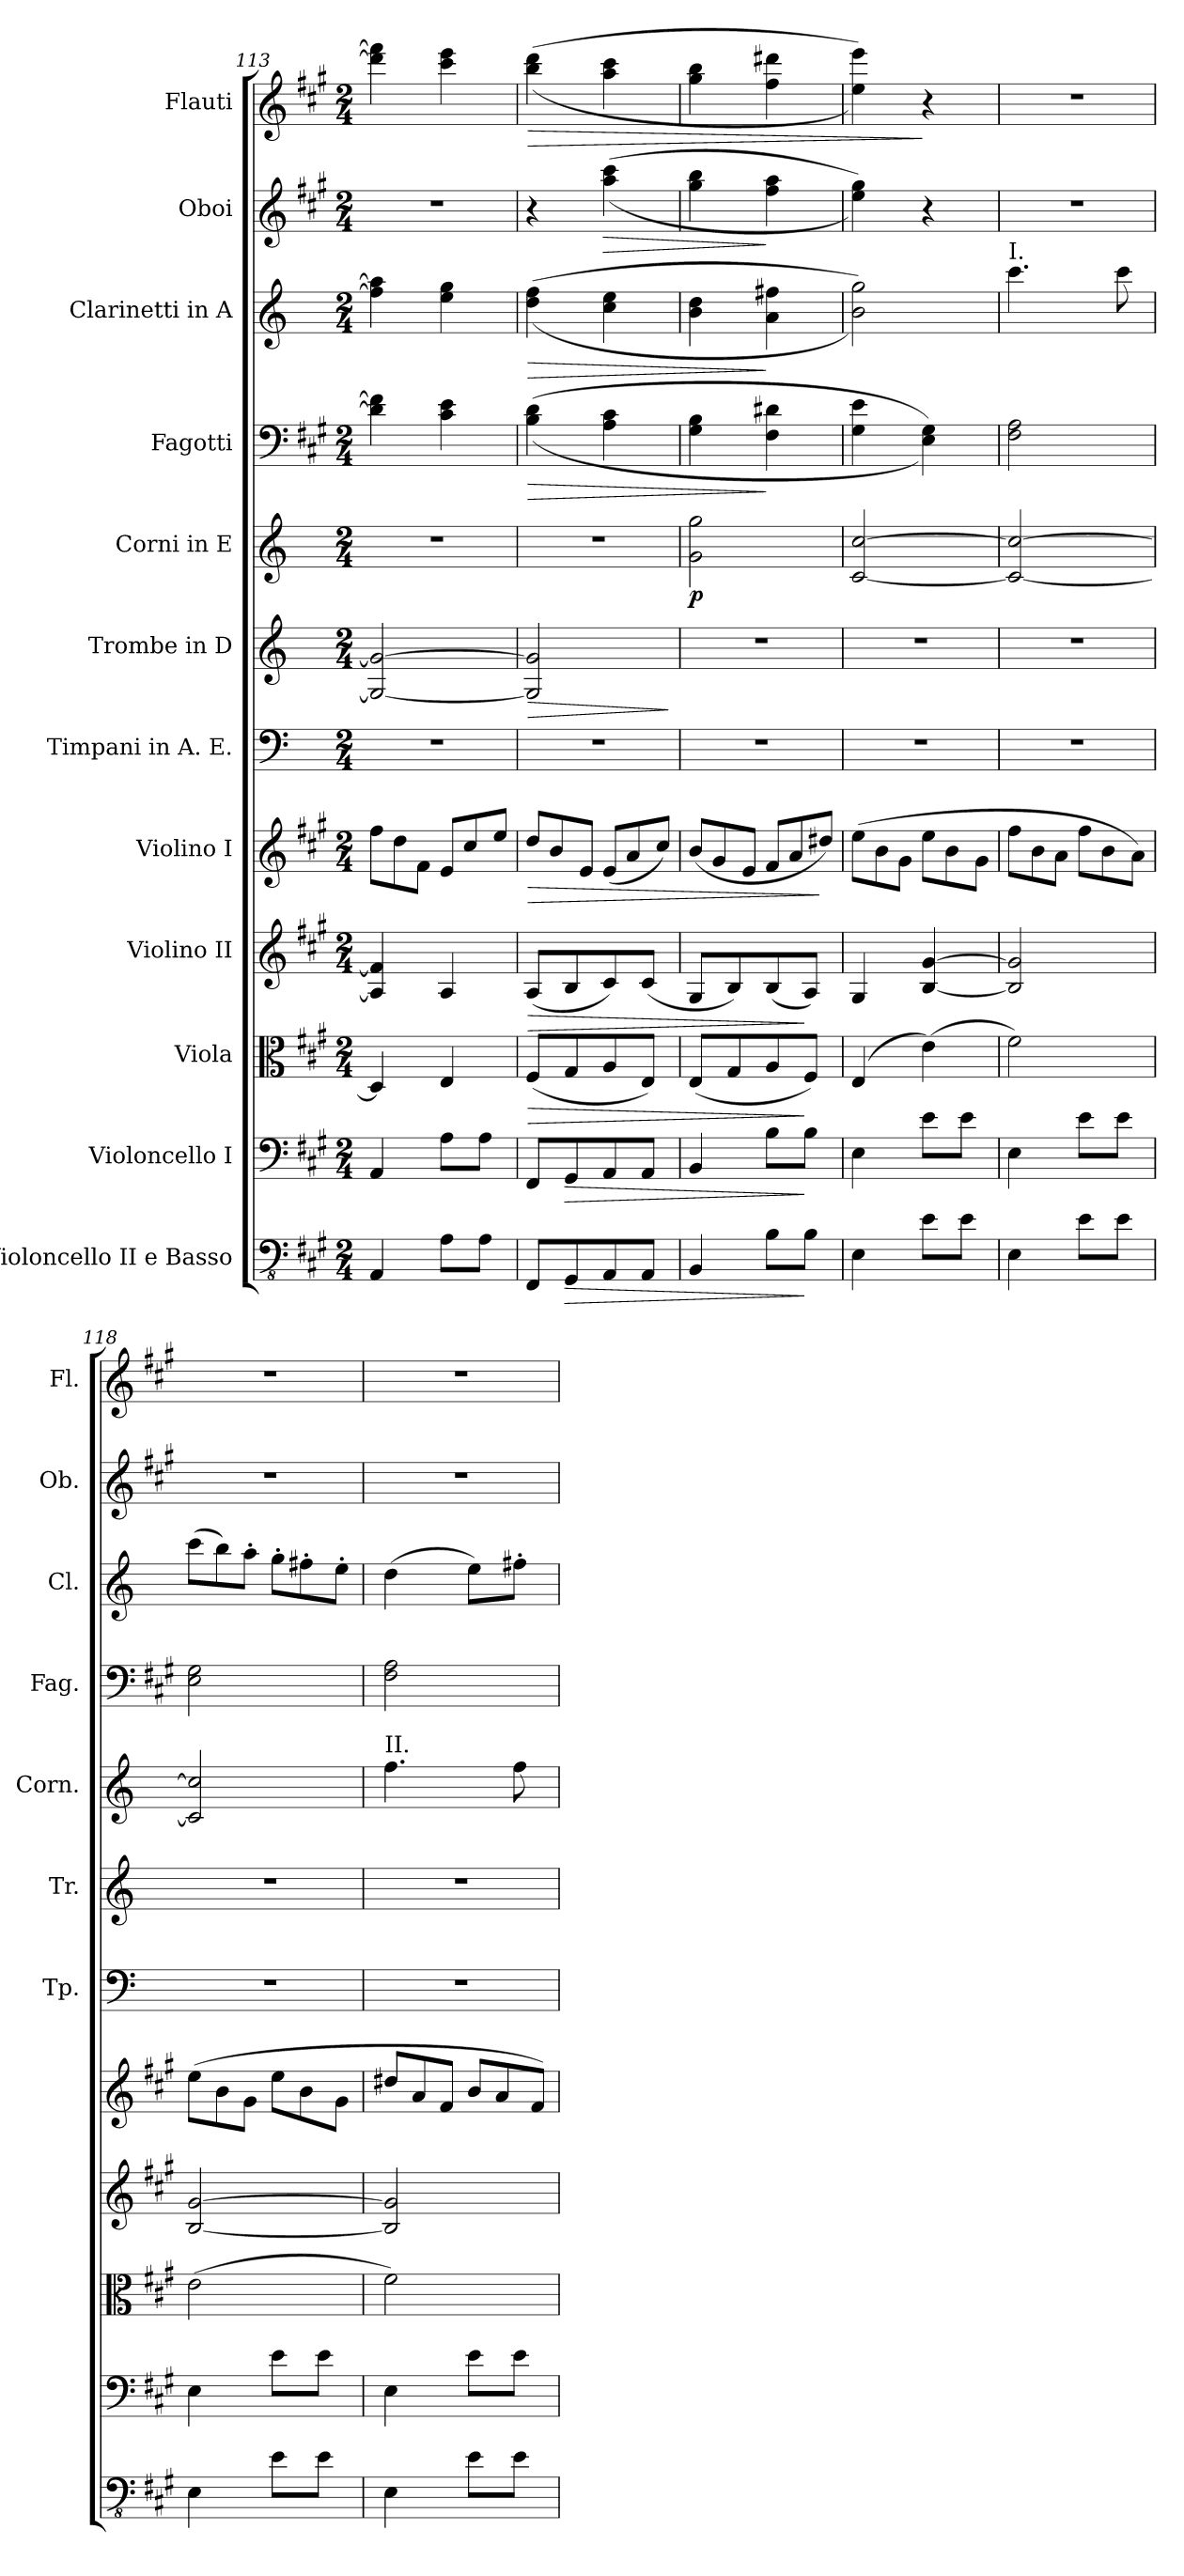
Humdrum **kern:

**kern	**dynam	**kern	**dynam	**kern	**dynam	**kern	**dynam	**kern	**dynam	**kern	**kern	**dynam	**kern	**dynam	**kern	**dynam	**kern	**dynam	**kern	**dynam	**kern	**dynam
*part12	*part12	*part11	*part11	*part10	*part10	*part9	*part9	*part8	*part8	*part7	*part6	*part6	*part5	*part5	*part4	*part4	*part3	*part3	*part2	*part2	*part1	*part1
*staff12	*staff12	*staff11	*staff11	*staff10	*staff10	*staff9	*staff9	*staff8	*staff8	*staff7	*staff6	*staff6	*staff5	*staff5	*staff4	*staff4	*staff3	*staff3	*staff2	*staff2	*staff1	*staff1
*I"Violoncello II e Basso	*	*I"Violoncello I	*	*I"Viola	*	*I"Violino II	*	*I"Violino I	*	*I"Timpani in A. E.	*I"Trombe in D	*	*I"Corni in E	*	*I"Fagotti	*	*I"Clarinetti in A	*	*I"Oboi	*	*I"Flauti	*
*	*	*	*	*	*	*	*	*	*	*I'Tp.	*I'Tr.	*	*I'Corn.	*	*I'Fag.	*	*I'Cl.	*	*I'Ob.	*	*I'Fl.	*
*clefFv4	*	*clefF4	*	*clefC3	*	*clefG2	*	*clefG2	*	*clefF4	*clefG2	*	*clefG2	*	*clefF4	*	*clefG2	*	*clefG2	*	*clefG2	*
*	*	*	*	*	*	*	*	*	*	*	*ITrd-1c-2	*	*ITrd5c8	*	*	*	*ITrd2c3	*	*	*	*	*
*k[f#c#g#]	*	*k[f#c#g#]	*	*k[f#c#g#]	*	*k[f#c#g#]	*	*k[f#c#g#]	*	*k[]	*k[f#c#]	*	*k[f#c#g#d#]	*	*k[f#c#g#]	*	*k[f#c#g#]	*	*k[f#c#g#]	*	*k[f#c#g#]	*
*M2/4	*	*M2/4	*	*M2/4	*	*M2/4	*	*M2/4	*	*M2/4	*M2/4	*	*M2/4	*	*M2/4	*	*M2/4	*	*M2/4	*	*M2/4	*
*	*	*	*	*	*	*	*	*Xtuplet	*	*	*	*	*	*	*	*	*	*	*	*	*	*
=113	=113	=113	=113	=113	=113	=113	=113	=113	=113	=113	=113	=113	=113	=113	=113	=113	=113	=113	=113	=113	=113	=113
4AAAi/	.	4AAi/	.	4Dj/]	.	4Ai/] 4f#Z/]	.	12ff#Z\L	.	2r	2Ai/_ 2ai/_	.	2r	.	4dj\] 4f#Z\]	.	4ddj\] 4ff#Z\]	.	2r	.	4dddj\] 4fff#Z\]	.
.	.	.	.	.	.	.	.	12dd\	.	.	.	.	.	.	.	.	.	.	.	.	.	.
.	.	.	.	.	.	.	.	12f#\J	.	.	.	.	.	.	.	.	.	.	.	.	.	.
8AAj\L	.	8Aj\L	.	4Ei/	.	4Aj/	.	12ei/L	.	.	.	.	.	.	4c#Z\ 4ei\	.	4cc#Z\ 4eei\	.	.	.	4ccc#Z\ 4eeei\	.
.	.	.	.	.	.	.	.	12cc#/	.	.	.	.	.	.	.	.	.	.	.	.	.	.
8AA\J	.	8A\J	.	.	.	.	.	.	.	.	.	.	.	.	.	.	.	.	.	.	.	.
.	.	.	.	.	.	.	.	12ee/J	.	.	.	.	.	.	.	.	.	.	.	.	.	.
=114	=114	=114	=114	=114	=114	=114	=114	=114	=114	=114	=114	=114	=114	=114	=114	=114	=114	=114	=114	=114	=114	=114
!	!	!	!	!	!LO:HP:b	!	!LO:HP:b	!	!LO:HP:b	!	!	!LO:HP:b	!	!	!	!LO:HP:b	!	!LO:HP:b	!	!	!	!LO:HP:b
8FFF#i/L	.	8FF#i/L	.	(8F#i/L	>	(8AV/L	>	12ddZ/L	>	2r	2AV/] 2aV/]	>	2r	.	((4Bj\ 4dZ\	>	((4bj\ 4ddZ\	>	4r	.	((4bbj\ 4dddZ\	>
.	.	.	.	.	.	.	.	12b/	.	.	.	.	.	.	.	.	.	.	.	.	.	.
!	!LO:HP:b	!	!LO:HP:b	!	!	!	!	!	!	!	!	!	!	!	!	!	!	!	!	!	!	!
8GGG#/	>	8GG#/	>	8G#/	.	8B/	.	.	.	.	.	.	.	.	.	.	.	.	.	.	.	.
.	.	.	.	.	.	.	.	12e/J	.	.	.	.	.	.	.	.	.	.	.	.	.	.
!	!	!	!	!	!	!	!	!	!	!	!	!	!	!	!	!	!	!	!	!LO:HP:b	!	!
8AAAj/	.	8AAj/	.	8Aj/	.	8c#Z/)	.	(12ei/L	.	.	.	.	.	.	4Aj\ 4c#Z\	.	4aj\ 4cc#Z\	.	((4aaj\ 4ccc#Z\	>	4aaj\ 4ccc#Z\	.
.	.	.	.	.	.	.	.	12a/	.	.	.	.	.	.	.	.	.	.	.	.	.	.
8AAA/J	.	8AA/J	.	8E/J)	.	(8c#/J	.	.	.	.	.	.	.	.	.	.	.	.	.	.	.	.
.	.	.	.	.	.	.	.	12cc#/J)	.	.	.	.	.	.	.	.	.	.	.	.	.	.
.	.	.	.	.	.	.	.	.	.	.	.	]	.	.	.	.	.	.	.	.	.	.
=115	=115	=115	=115	=115	=115	=115	=115	=115	=115	=115	=115	=115	=115	=115	=115	=115	=115	=115	=115	=115	=115	=115
!	!	!	!	!	!	!	!	!	!	!	!	!	!	!LO:DY:b	!	!	!	!	!	!	!	!
4BBBi/	.	4BBi/	.	(8Ej/L	.	8G#Z/L	.	(12bi/L	.	2r	2r	.	2Bi\ 2bi\	p	4G#Z\ 4Bi\	.	4g#Z\ 4bi\	.	4gg#Z\ 4bbi\	.	4gg#Z\ 4bbi\	.
.	.	.	.	.	.	.	.	12g#/	.	.	.	.	.	.	.	.	.	.	.	.	.	.
.	.	.	.	8G#/	.	8B/)	.	.	.	.	.	.	.	.	.	.	.	.	.	.	.	.
.	.	.	.	.	.	.	.	12e/J	.	.	.	.	.	.	.	.	.	.	.	.	.	.
8BBj\L	.	8Bj\L	.	8AV/	.	(8Bj/	.	12f#i/L	.	.	.	.	.	.	4F#i\ 4d#XZ\	]	4f#i\ 4dd#XZ\	]	4ff#i\ 4aaV\	]	4ff#i\ 4ddd#XZ\	.
.	.	.	.	.	.	.	.	12a/	.	.	.	.	.	.	.	.	.	.	.	.	.	.
8BB\J	]	8B\J	]	8F#/J)	]	8A/J)	]	.	.	.	.	.	.	.	.	.	.	.	.	.	.	.
.	.	.	.	.	.	.	.	12dd#X/J)	]	.	.	.	.	.	.	.	.	.	.	.	.	.
=116	=116	=116	=116	=116	=116	=116	=116	=116	=116	=116	=116	=116	=116	=116	=116	=116	=116	=116	=116	=116	=116	=116
4EEj\	.	4Ej\	.	(4Ej/	.	4G#Z/	.	(12eej\L	.	2r	2r	.	[2Ej/ [2ej/	.	4G#Z\ 4ej\	.	2g#Z\ 2eej\))	.	4eej\ 4gg#Z\))	.	4eej\ 4eeej\))	.
.	.	.	.	.	.	.	.	12b\	.	.	.	.	.	.	.	.	.	.	.	.	.	.
.	.	.	.	.	.	.	.	12g#\J	.	.	.	.	.	.	.	.	.	.	.	.	.	.
8Ej\L	.	8ej\L	.	(4ej\)	.	[4Bi/ [4g#Z/	.	12eej\L	.	.	.	.	.	.	4Ej\ 4G#Z\))	.	.	.	4r	.	4r	]
.	.	.	.	.	.	.	.	12b\	.	.	.	.	.	.	.	.	.	.	.	.	.	.
8E\J	.	8e\J	.	.	.	.	.	.	.	.	.	.	.	.	.	.	.	.	.	.	.	.
.	.	.	.	.	.	.	.	12g#\J	.	.	.	.	.	.	.	.	.	.	.	.	.	.
=117	=117	=117	=117	=117	=117	=117	=117	=117	=117	=117	=117	=117	=117	=117	=117	=117	=117	=117	=117	=117	=117	=117
!	!	!	!	!	!	!	!	!	!	!	!	!	!	!	!	!	!LO:TX:a:t=I.	!	!	!	!	!
4EEj\	.	4Ej\	.	2f#\)	.	2Bi/] 2g#Z/]	.	12ff#\L	.	2r	2r	.	2Ej/_ 2ej/_	.	2F#\ 2A\	.	4.aa\	.	2r	.	2r	.
.	.	.	.	.	.	.	.	12b\	.	.	.	.	.	.	.	.	.	.	.	.	.	.
.	.	.	.	.	.	.	.	12a\J	.	.	.	.	.	.	.	.	.	.	.	.	.	.
8E\L	.	8e\L	.	.	.	.	.	12ff#\L	.	.	.	.	.	.	.	.	.	.	.	.	.	.
.	.	.	.	.	.	.	.	12b\	.	.	.	.	.	.	.	.	.	.	.	.	.	.
8E\J	.	8e\J	.	.	.	.	.	.	.	.	.	.	.	.	.	.	8aa\	.	.	.	.	.
.	.	.	.	.	.	.	.	12a\J)	.	.	.	.	.	.	.	.	.	.	.	.	.	.
=118	=118	=118	=118	=118	=118	=118	=118	=118	=118	=118	=118	=118	=118	=118	=118	=118	=118	=118	=118	=118	=118	=118
*	*	*	*	*	*	*	*	*	*	*	*	*	*	*	*	*	*Xtuplet	*	*	*	*	*
4EEj\	.	4Ej\	.	(2ej\	.	[2Bi/ [2g#Z/	.	(12eej\L	.	2r	2r	.	2Ej/] 2ej/]	.	2Ej\ 2G#Z\	.	(12aa\L	.	2r	.	2r	.
.	.	.	.	.	.	.	.	12b\	.	.	.	.	.	.	.	.	12gg#\)	.	.	.	.	.
.	.	.	.	.	.	.	.	12g#\J	.	.	.	.	.	.	.	.	12ff#'\J	.	.	.	.	.
8E\L	.	8e\L	.	.	.	.	.	12ee\L	.	.	.	.	.	.	.	.	12ee'\L	.	.	.	.	.
.	.	.	.	.	.	.	.	12b\	.	.	.	.	.	.	.	.	12dd#X'\	.	.	.	.	.
8E\J	.	8e\J	.	.	.	.	.	.	.	.	.	.	.	.	.	.	.	.	.	.	.	.
.	.	.	.	.	.	.	.	12g#\J	.	.	.	.	.	.	.	.	12cc#'\J	.	.	.	.	.
=119	=119	=119	=119	=119	=119	=119	=119	=119	=119	=119	=119	=119	=119	=119	=119	=119	=119	=119	=119	=119	=119	=119
!	!	!	!	!	!	!	!	!	!	!	!	!	!LO:TX:a:t=II.	!	!	!	!	!	!	!	!	!
4EEj\	.	4Ej\	.	2f#\)	.	2Bi/] 2g#Z/]	.	12dd#XV/L	.	2r	2r	.	4.a\	.	2F#\ 2A\	.	(4bi\	.	2r	.	2r	.
.	.	.	.	.	.	.	.	12a/	.	.	.	.	.	.	.	.	.	.	.	.	.	.
.	.	.	.	.	.	.	.	12f#/J	.	.	.	.	.	.	.	.	.	.	.	.	.	.
8E\L	.	8e\L	.	.	.	.	.	12b/L	.	.	.	.	.	.	.	.	8cc#\L)	.	.	.	.	.
.	.	.	.	.	.	.	.	12a/	.	.	.	.	.	.	.	.	.	.	.	.	.	.
8E\J	.	8e\J	.	.	.	.	.	.	.	.	.	.	8a\	.	.	.	8dd#X'\J	.	.	.	.	.
.	.	.	.	.	.	.	.	12f#/J)	.	.	.	.	.	.	.	.	.	.	.	.	.	.
=	=	=	=	=	=	=	=	=	=	=	=	=	=	=	=	=	=	=	=	=	=	=
*-	*-	*-	*-	*-	*-	*-	*-	*-	*-	*-	*-	*-	*-	*-	*-	*-	*-	*-	*-	*-	*-	*-
